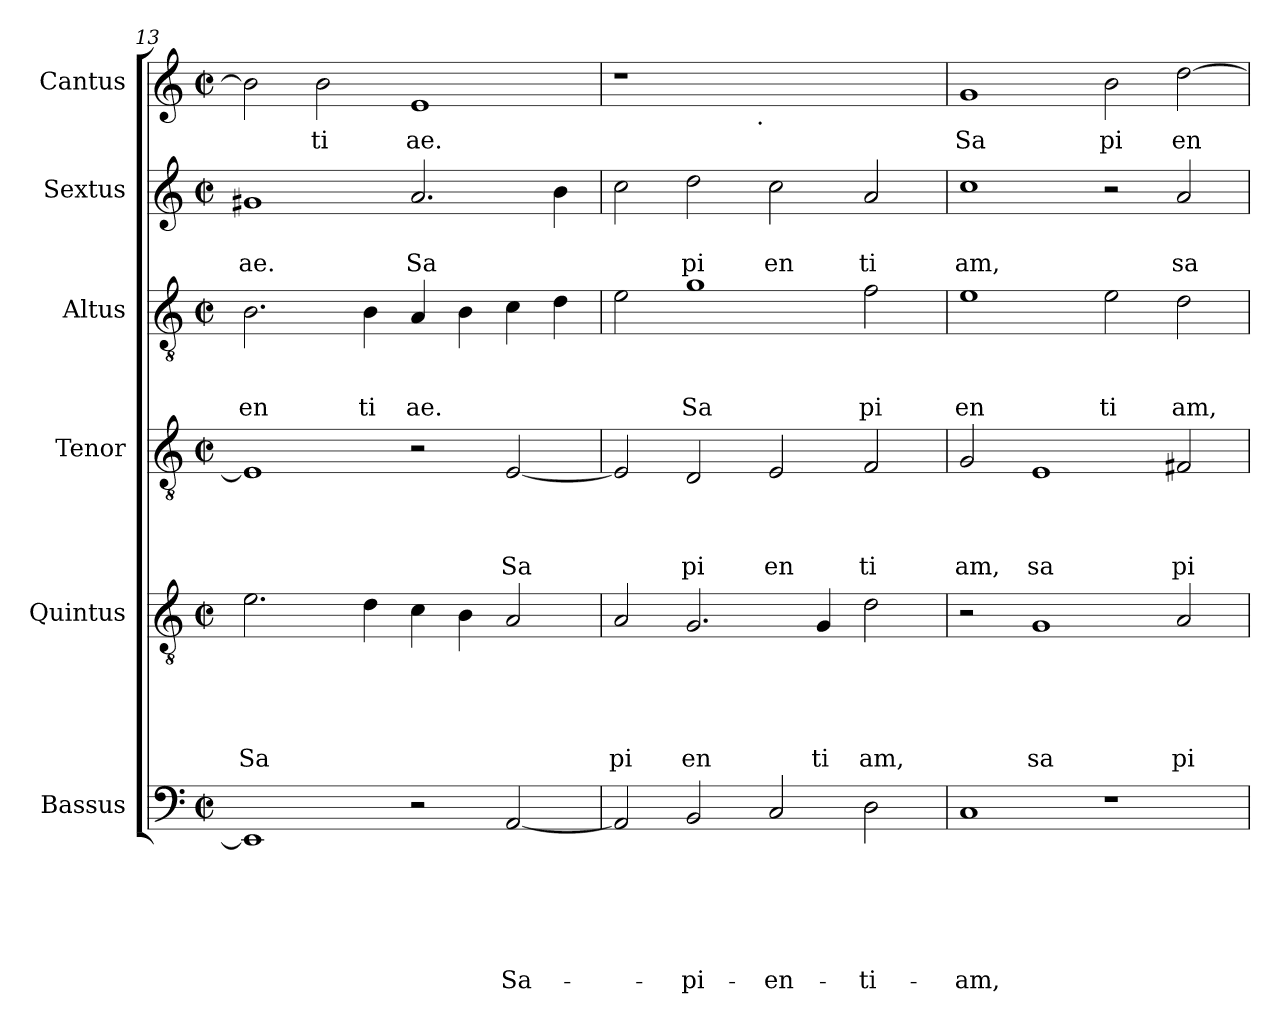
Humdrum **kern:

**kern	**text	**text	**text	**text	**text	**text	**kern	**text	**text	**text	**text	**text	**kern	**text	**text	**text	**text	**kern	**text	**text	**text	**kern	**text	**text	**kern	**text
*part6	*part6	*part6	*part6	*part6	*part6	*part6	*part5	*part5	*part5	*part5	*part5	*part5	*part4	*part4	*part4	*part4	*part4	*part3	*part3	*part3	*part3	*part2	*part2	*part2	*part1	*part1
*staff6	*staff6	*staff6	*staff6	*staff6	*staff6	*staff6	*staff5	*staff5	*staff5	*staff5	*staff5	*staff5	*staff4	*staff4	*staff4	*staff4	*staff4	*staff3	*staff3	*staff3	*staff3	*staff2	*staff2	*staff2	*staff1	*staff1
*I"Bassus	*	*	*	*	*	*	*I"Quintus	*	*	*	*	*	*I"Tenor	*	*	*	*	*I"Altus	*	*	*	*I"Sextus	*	*	*I"Cantus	*
!!LO:PB:g=z
*clefF4	*	*	*	*	*	*	*clefGv2	*	*	*	*	*	*clefGv2	*	*	*	*	*clefGv2	*	*	*	*clefG2	*	*	*clefG2	*
*k[]	*	*	*	*	*	*	*k[]	*	*	*	*	*	*k[]	*	*	*	*	*k[]	*	*	*	*k[]	*	*	*k[]	*
*C:	*	*	*	*	*	*	*C:	*	*	*	*	*	*C:	*	*	*	*	*C:	*	*	*	*C:	*	*	*C:	*
*M2/2	*	*	*	*	*	*	*M2/2	*	*	*	*	*	*M2/2	*	*	*	*	*M2/2	*	*	*	*M2/2	*	*	*M2/2	*
*met(c|)	*	*	*	*	*	*	*met(c|)	*	*	*	*	*	*met(c|)	*	*	*	*	*met(c|)	*	*	*	*met(c|)	*	*	*met(c|)	*
=13	=13	=13	=13	=13	=13	=13	=13	=13	=13	=13	=13	=13	=13	=13	=13	=13	=13	=13	=13	=13	=13	=13	=13	=13	=13	=13
!	!	!	!	!	!	!	!	!	!	!	!	!LO:LY:b	!	!	!	!	!	!	!	!	!LO:LY:b	!	!	!LO:LY:b	!	!
1EE]	.	.	.	.	.	.	2.e\	.	.	.	.	Sa	1E]	.	.	.	.	2.B\	.	.	-en	1g#X	.	ae.	2b\]	.
!	!	!	!	!	!	!	!	!	!	!	!	!	!	!	!	!	!	!	!	!	!	!	!	!	!	!LO:LY:b
.	.	.	.	.	.	.	.	.	.	.	.	.	.	.	.	.	.	.	.	.	.	.	.	.	2b\	ti
!	!	!	!	!	!	!	!	!	!	!	!	!	!	!	!	!	!	!	!	!	!LO:LY:b	!	!	!	!	!
.	.	.	.	.	.	.	4d\	.	.	.	.	.	.	.	.	.	.	4B\	.	.	ti	.	.	.	.	.
!	!	!	!	!	!	!	!	!	!	!	!	!	!	!	!	!	!	!	!	!	!LO:LY:b	!	!	!LO:LY:b	!	!LO:LY:b
2r	.	.	.	.	.	.	4c\	.	.	.	.	.	2r	.	.	.	.	4A/	.	.	ae.	2.a/	.	Sa	1e	ae.
.	.	.	.	.	.	.	4B\	.	.	.	.	.	.	.	.	.	.	4B\	.	.	.	.	.	.	.	.
!	!	!	!	!	!	!LO:LY:b	!	!	!	!	!	!	!	!	!	!	!LO:LY:b	!	!	!	!	!	!	!	!	!
[<2AA/	.	.	.	.	.	Sa-	2A/	.	.	.	.	.	[<2E/	.	.	.	Sa	4c\	.	.	.	.	.	.	.	.
.	.	.	.	.	.	.	.	.	.	.	.	.	.	.	.	.	.	4d\	.	.	.	4b\	.	.	.	.
=14	=14	=14	=14	=14	=14	=14	=14	=14	=14	=14	=14	=14	=14	=14	=14	=14	=14	=14	=14	=14	=14	=14	=14	=14	=14	=14
!	!	!	!	!	!	!	!	!	!	!	!	!LO:LY:b	!	!	!	!	!	!	!	!	!	!	!	!	!	!
*	*	*	*	*	*	*	*	*	*	*	*	*	*	*	*	*	*	*	*	*	*	*	*	*	*^	*
2AA/]	.	.	.	.	.	.	2A/	.	.	.	.	pi	2E/]	.	.	.	.	2e\	.	.	.	2cc\	.	.	1r	2ryy	.
!	!	!	!	!	!	!LO:LY:b	!	!	!	!	!	!LO:LY:b	!	!	!	!	!LO:LY:b	!	!	!	!LO:LY:b	!	!	!LO:LY:b	!	!	!
2BB/	.	.	.	.	.	-pi-	2.G/	.	.	.	.	en	2D/	.	.	.	pi	1g	.	.	Sa	2dd\	.	pi	.	4...ryy	.
!	!	!	!	!	!	!	!	!	!	!	!	!	!	!	!	!	!	!	!	!	!	!	!	!	!	!LO:TX:b:t=.	!
.	.	.	.	.	.	.	.	.	.	.	.	.	.	.	.	.	.	.	.	.	.	.	.	.	.	1ryy	.
!	!	!	!	!	!	!LO:LY:b	!	!	!	!	!	!	!	!	!	!	!LO:LY:b	!	!	!	!	!	!	!LO:LY:b	!	!	!
2C/	.	.	.	.	.	-en-	.	.	.	.	.	.	2E/	.	.	.	en	.	.	.	.	2cc\	.	en	1ryy	.	.
!	!	!	!	!	!	!	!	!	!	!	!	!LO:LY:b	!	!	!	!	!	!	!	!	!	!	!	!	!	!	!
.	.	.	.	.	.	.	4G/	.	.	.	.	ti	.	.	.	.	.	.	.	.	.	.	.	.	.	.	.
!	!	!	!	!	!	!LO:LY:b	!	!	!	!	!	!LO:LY:b	!	!	!	!	!LO:LY:b	!	!	!	!LO:LY:b	!	!	!LO:LY:b	!	!	!
2D\	.	.	.	.	.	-ti-	2d\	.	.	.	.	am,	2F/	.	.	.	ti	2f\	.	.	pi	2a/	.	ti	.	.	.
.	.	.	.	.	.	.	.	.	.	.	.	.	.	.	.	.	.	.	.	.	.	.	.	.	.	32ryy	.
=15	=15	=15	=15	=15	=15	=15	=15	=15	=15	=15	=15	=15	=15	=15	=15	=15	=15	=15	=15	=15	=15	=15	=15	=15	=15	=15	=15
!	!	!	!	!	!	!LO:LY:b	!	!	!	!	!	!	!	!	!	!	!LO:LY:b	!	!	!	!LO:LY:b	!	!	!LO:LY:b	!	!	!LO:LY:b
*	*	*	*	*	*	*	*	*	*	*	*	*	*	*	*	*	*	*	*	*	*	*	*	*	*v	*v	*
1C	.	.	.	.	.	-am,	2r	.	.	.	.	.	2G/	.	.	.	am,	1e	.	.	en	1cc	.	am,	1g	Sa
!	!	!	!	!	!	!	!	!	!	!	!	!LO:LY:b	!	!	!	!	!LO:LY:b	!	!	!	!	!	!	!	!	!
.	.	.	.	.	.	.	1G	.	.	.	.	sa	1E	.	.	.	sa	.	.	.	.	.	.	.	.	.
!	!	!	!	!	!	!	!	!	!	!	!	!	!	!	!	!	!	!	!	!	!LO:LY:b	!	!	!	!	!LO:LY:b
1r	.	.	.	.	.	.	.	.	.	.	.	.	.	.	.	.	.	2e\	.	.	ti	2r	.	.	2b\	pi
!	!	!	!	!	!	!	!	!	!	!	!	!LO:LY:b	!	!	!	!	!LO:LY:b	!	!	!	!LO:LY:b	!	!	!LO:LY:b	!	!LO:LY:b
.	.	.	.	.	.	.	2A/	.	.	.	.	pi	2F#X/	.	.	.	pi	2d\	.	.	am,	2a/	.	sa	[>2dd\	en
=	=	=	=	=	=	=	=	=	=	=	=	=	=	=	=	=	=	=	=	=	=	=	=	=	=	=
*-	*-	*-	*-	*-	*-	*-	*-	*-	*-	*-	*-	*-	*-	*-	*-	*-	*-	*-	*-	*-	*-	*-	*-	*-	*-	*-
